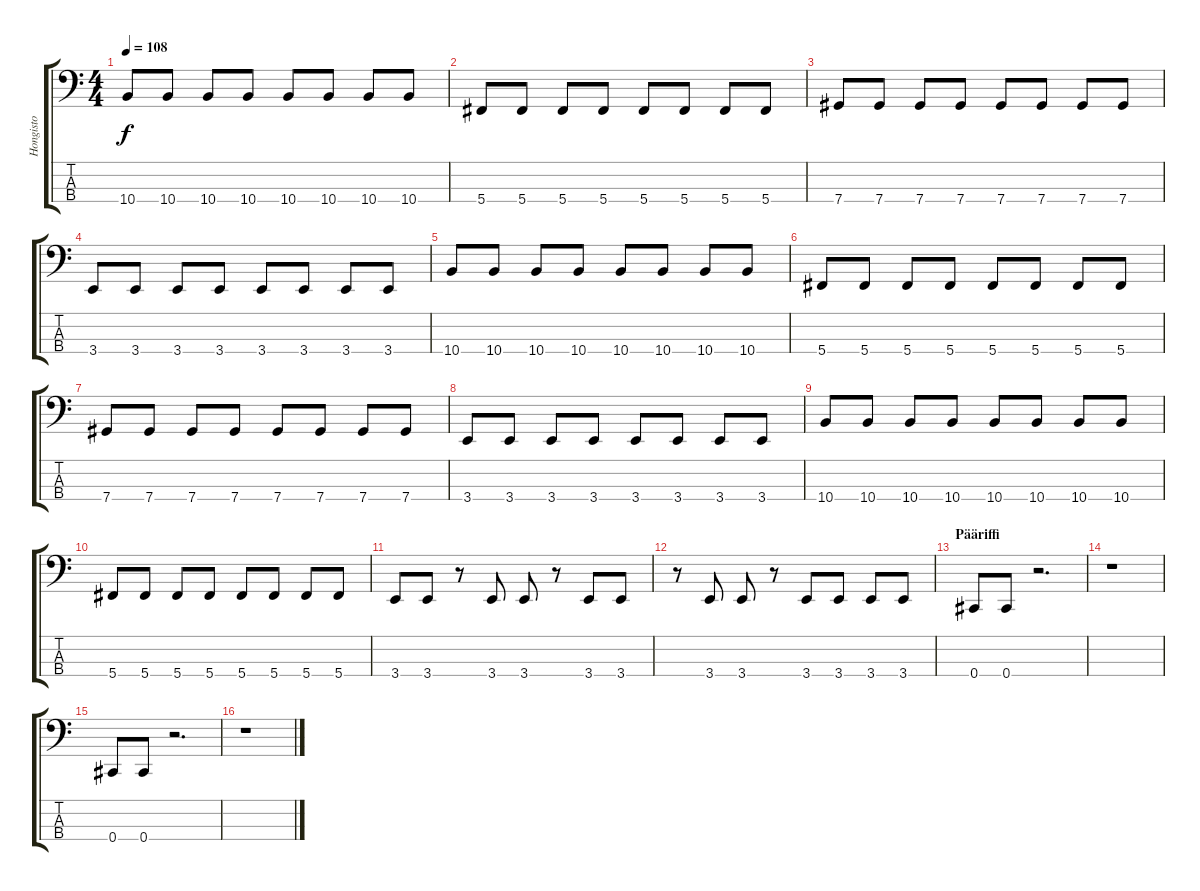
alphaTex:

\track ("Hongisto" "Hongisto") {instrument overdrivenguitar}
\staff {score tabs}
\tuning (Gb2 Db2 Ab1 Db1) {hide}
\ts (4 4)
\tempo 108
\clef f4
\ks c
10.4.8{dy f} 10.4.8 10.4.8 10.4.8 10.4.8 10.4.8 10.4.8 10.4.8 |
5.4.8 5.4.8 5.4.8 5.4.8 5.4.8 5.4.8 5.4.8 5.4.8 |
7.4.8 7.4.8 7.4.8 7.4.8 7.4.8 7.4.8 7.4.8 7.4.8 |
3.4.8 3.4.8 3.4.8 3.4.8 3.4.8 3.4.8 3.4.8 3.4.8 |
10.4.8 10.4.8 10.4.8 10.4.8 10.4.8 10.4.8 10.4.8 10.4.8 |
5.4.8 5.4.8 5.4.8 5.4.8 5.4.8 5.4.8 5.4.8 5.4.8 |
7.4.8 7.4.8 7.4.8 7.4.8 7.4.8 7.4.8 7.4.8 7.4.8 |
3.4.8 3.4.8 3.4.8 3.4.8 3.4.8 3.4.8 3.4.8 3.4.8 |
10.4.8 10.4.8 10.4.8 10.4.8 10.4.8 10.4.8 10.4.8 10.4.8 |
5.4.8 5.4.8 5.4.8 5.4.8 5.4.8 5.4.8 5.4.8 5.4.8 |
3.4.8 3.4.8 r.8 3.4.8 3.4.8 r.8 3.4.8 3.4.8 |
r.8 3.4.8 3.4.8 r.8 3.4.8 3.4.8 3.4.8 3.4.8 |
\section ("" "Pääriffi")
0.4.8 0.4.8 r.2{d} |
r.1 |
0.4.8 0.4.8 r.2{d} |
r.1
